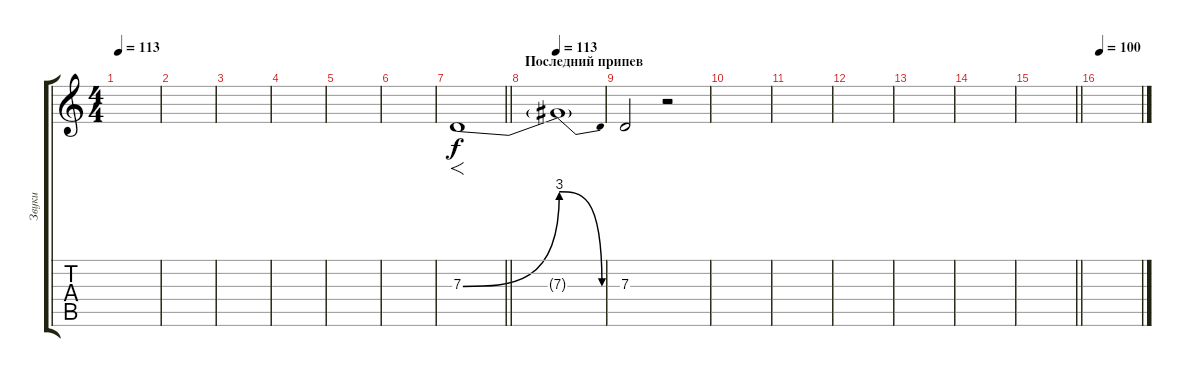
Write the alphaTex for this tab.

\track ("Звуки" "Звуки") {instrument electricpiano1}
\staff {score tabs}
\tuning (E4 B3 G3 D3 A2 D2) {hide}
\ts (4 4)
\tempo 113
\clef g2
\ks c
|
|
|
|
|
|
\barLineRight lightlight
7.3{be (bend 0 0 60 12)}.1{f dy f instrument distortionguitar} |
\section ("" "Последний припев")
\tempo 113
7.3{be (release 0 12 60 0) t}.1 |
7.3.2 r.2 |
|
|
|
|
|
\barLineRight lightlight
|
\tempo 100
